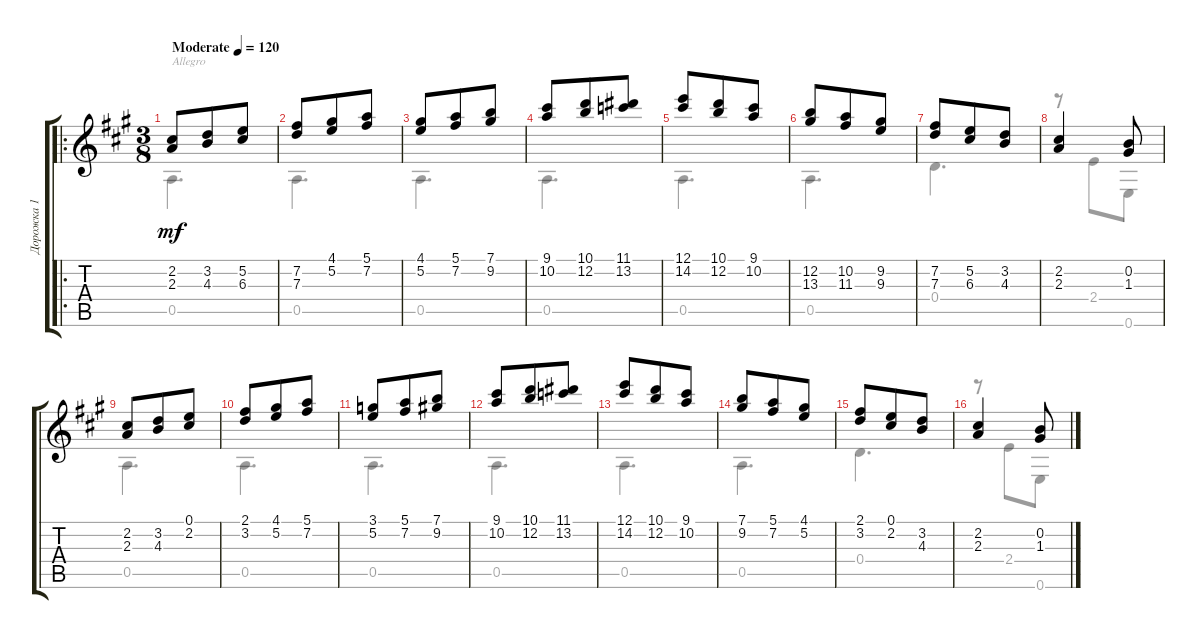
\track ("Дорожка 1" "Дорожка 1") {instrument acousticguitarnylon}
\staff {score tabs}
\tuning (E4 B3 G3 D3 A2 E2) {hide}
\voice
\ro
\ts (3 8)
\tempo (120 "Moderate")
\clef g2
\ks a
(2.2 2.3).8{dy mf instrument acousticguitarnylon} (3.2 4.3).8 (5.2 6.3).8 |
(7.2 7.3).8 (4.1 5.2).8 (5.1 7.2).8 |
(4.1 5.2).8 (5.1 7.2).8 (7.1 9.2).8 |
(9.1 10.2).8 (10.1 12.2).8 (11.1 13.2).8 |
(12.1 14.2).8 (10.1 12.2).8 (9.1 10.2).8 |
(12.2 13.3).8 (10.2 11.3).8 (9.2 9.3).8 |
(7.2 7.3).8 (5.2 6.3).8 (3.2 4.3).8 |
(2.2 2.3).4 (0.2 1.3).8 |
(2.2 2.3).8 (3.2 4.3).8 (0.1 2.2).8 |
(2.1 3.2).8 (4.1 5.2).8 (5.1 7.2).8 |
(3.1 5.2).8 (5.1 7.2).8 (7.1 9.2).8 |
(9.1 10.2).8 (10.1 12.2).8 (11.1 13.2).8 |
(12.1 14.2).8 (10.1 12.2).8 (9.1 10.2).8 |
(7.1 9.2).8 (5.1 7.2).8 (4.1 5.2).8 |
(2.1 3.2).8 (0.1 2.2).8 (3.2 4.3).8 |
(2.2 2.3).4 (0.2 1.3).8
\voice
\clef g2
\ottava regular
\simile none
\ks a
0.5.4{d txt "Allegro" dy mf} |
0.5.4{d} |
0.5.4{d} |
0.5.4{d} |
0.5.4{d} |
0.5.4{d} |
0.4.4{d} |
r.8 2.4.8 0.6.8 |
0.5.4{d} |
0.5.4{d} |
0.5.4{d} |
0.5.4{d} |
0.5.4{d} |
0.5.4{d} |
0.4.4{d} |
r.8 2.4.8 0.6.8
